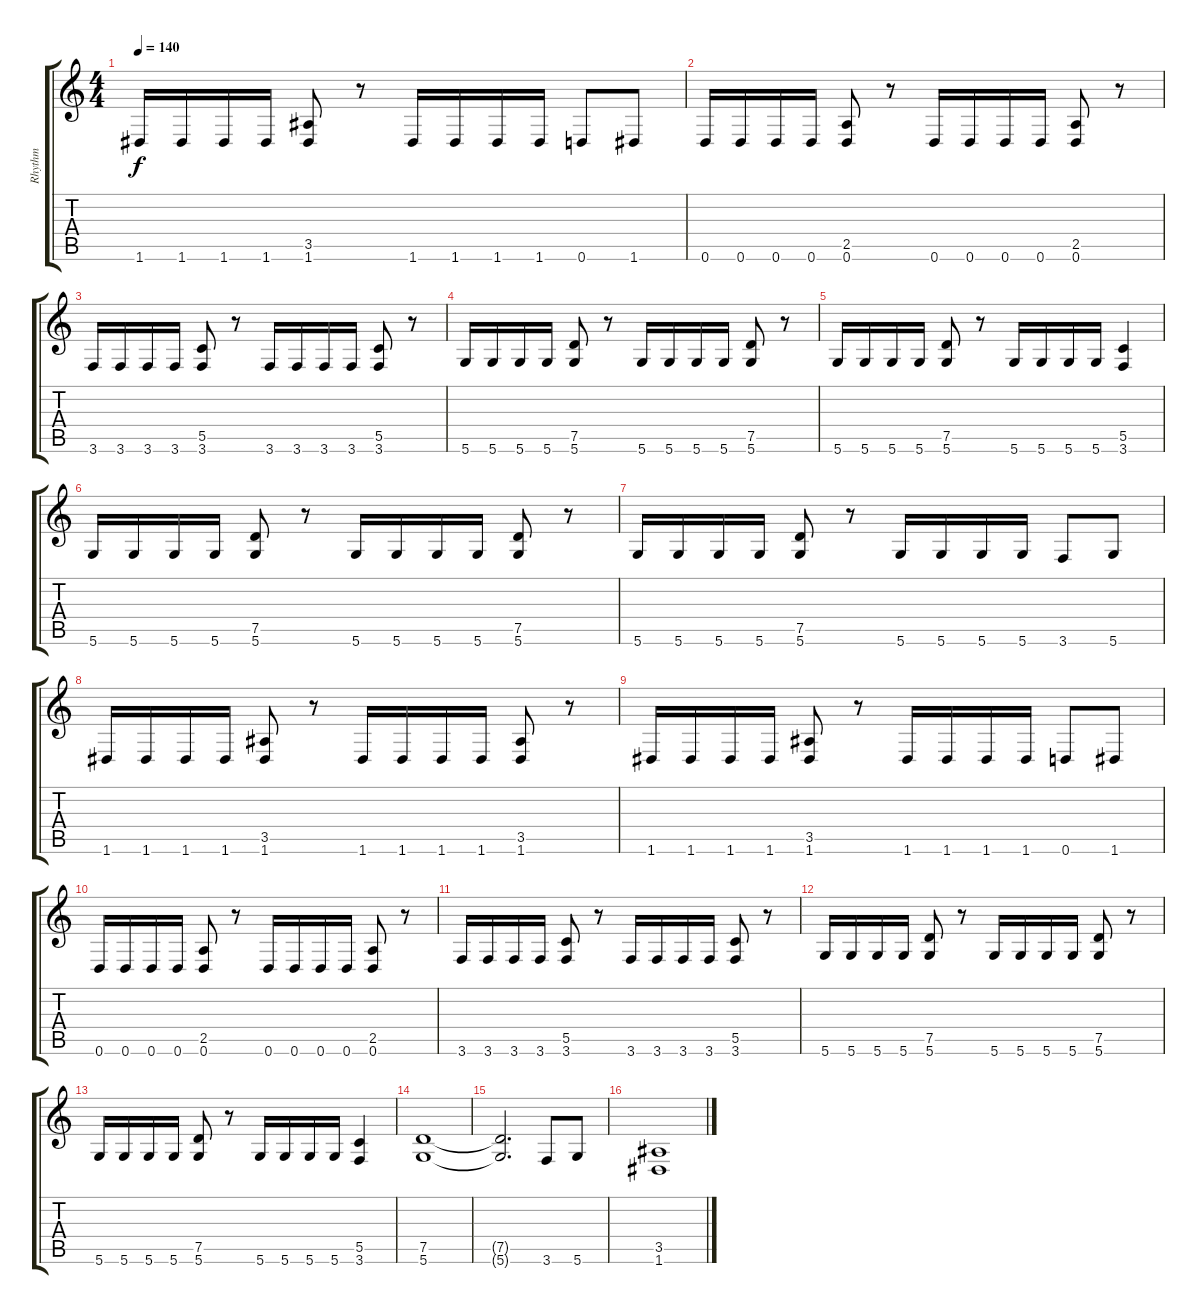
\track ("Rhythm" "Rhythm") {instrument distortionguitar}
\staff {score tabs}
\tuning (D4 A3 F3 C3 G2 D2) {hide}
\ts (4 4)
\tempo 140
\clef g2
\ks c
1.6.16{dy f} 1.6.16 1.6.16 1.6.16 (3.5 1.6).8 r.8 1.6.16 1.6.16 1.6.16 1.6.16 0.6.8 1.6.8 |
0.6.16 0.6.16 0.6.16 0.6.16 (2.5 0.6).8 r.8 0.6.16 0.6.16 0.6.16 0.6.16 (2.5 0.6).8 r.8 |
3.6.16 3.6.16 3.6.16 3.6.16 (5.5 3.6).8 r.8 3.6.16 3.6.16 3.6.16 3.6.16 (5.5 3.6).8 r.8 |
5.6.16 5.6.16 5.6.16 5.6.16 (7.5 5.6).8 r.8 5.6.16 5.6.16 5.6.16 5.6.16 (7.5 5.6).8 r.8 |
5.6.16 5.6.16 5.6.16 5.6.16 (7.5 5.6).8 r.8 5.6.16 5.6.16 5.6.16 5.6.16 (5.5 3.6).4 |
5.6.16 5.6.16 5.6.16 5.6.16 (7.5 5.6).8 r.8 5.6.16 5.6.16 5.6.16 5.6.16 (7.5 5.6).8 r.8 |
5.6.16 5.6.16 5.6.16 5.6.16 (7.5 5.6).8 r.8 5.6.16 5.6.16 5.6.16 5.6.16 3.6.8 5.6.8 |
1.6.16 1.6.16 1.6.16 1.6.16 (3.5 1.6).8 r.8 1.6.16 1.6.16 1.6.16 1.6.16 (3.5 1.6).8 r.8 |
1.6.16 1.6.16 1.6.16 1.6.16 (3.5 1.6).8 r.8 1.6.16 1.6.16 1.6.16 1.6.16 0.6.8 1.6.8 |
0.6.16 0.6.16 0.6.16 0.6.16 (2.5 0.6).8 r.8 0.6.16 0.6.16 0.6.16 0.6.16 (2.5 0.6).8 r.8 |
3.6.16 3.6.16 3.6.16 3.6.16 (5.5 3.6).8 r.8 3.6.16 3.6.16 3.6.16 3.6.16 (5.5 3.6).8 r.8 |
5.6.16 5.6.16 5.6.16 5.6.16 (7.5 5.6).8 r.8 5.6.16 5.6.16 5.6.16 5.6.16 (7.5 5.6).8 r.8 |
5.6.16 5.6.16 5.6.16 5.6.16 (7.5 5.6).8 r.8 5.6.16 5.6.16 5.6.16 5.6.16 (5.5 3.6).4 |
(7.5 5.6).1 |
(7.5{t} 5.6{t}).2{d} 3.6.8 5.6.8 |
(3.5 1.6).1
